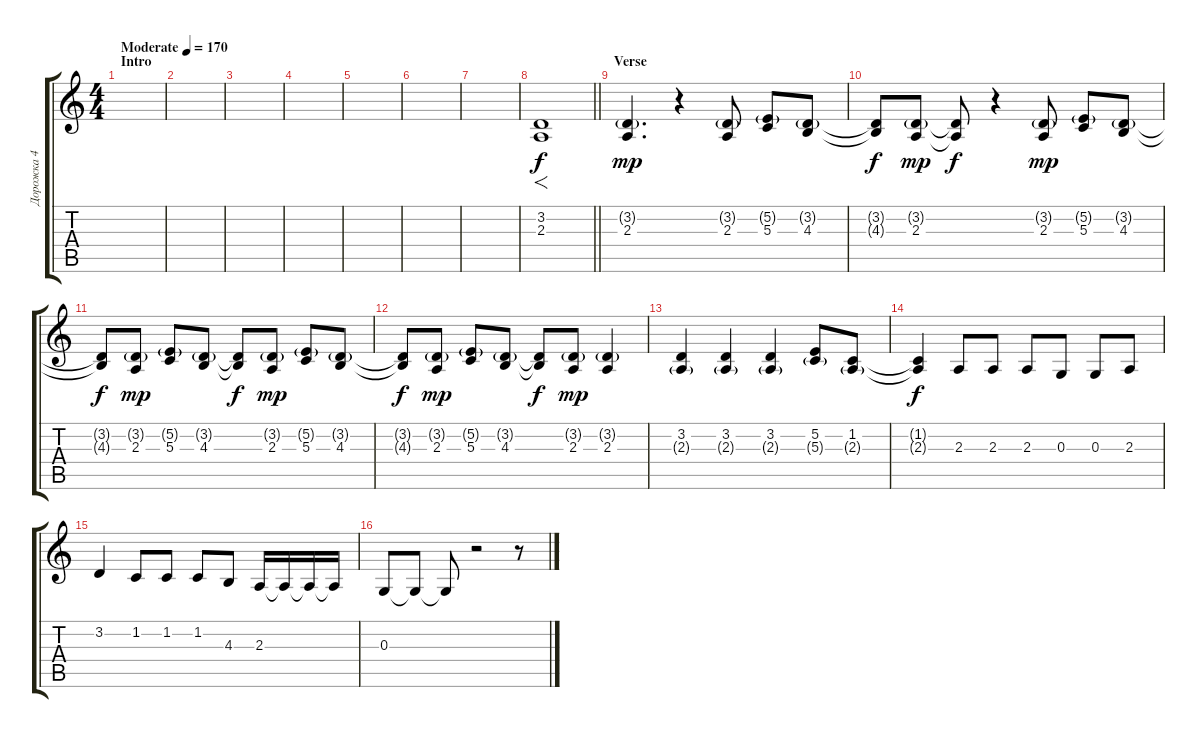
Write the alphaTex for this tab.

\track ("Дорожка 4" "Дорожка 4") {instrument altosax}
\staff {score tabs}
\tuning (E4 B3 G3 D3 A2 E2) {hide}
\ts (4 4)
\section ("" "Intro")
\tempo (170 "Moderate")
\clef g2
\ks c
|
|
|
|
|
|
|
\barLineRight lightlight
(3.2 2.3).1{f instrument seashore} |
\section ("" "Verse")
(3.2{g} 2.3).4{d dy mp instrument altosax} r.4 (3.2{g} 2.3).8 (5.2{g} 5.3).8 (3.2{g} 4.3).8 |
(3.2{t} 4.3{t}).8{dy f} (3.2{g} 2.3).8{dy mp} (3.2{t} 2.3{t}).8{dy f} r.4 (3.2{g} 2.3).8{dy mp} (5.2{g} 5.3).8 (3.2{g} 4.3).8 |
(3.2{t} 4.3{t}).8{dy f} (3.2{g} 2.3).8{dy mp} (5.2{g} 5.3).8 (3.2{g} 4.3).8 (3.2{t} 4.3{t}).8{dy f} (3.2{g} 2.3).8{dy mp} (5.2{g} 5.3).8 (3.2{g} 4.3).8 |
(3.2{t} 4.3{t}).8{dy f} (3.2{g} 2.3).8{dy mp} (5.2{g} 5.3).8 (3.2{g} 4.3).8 (3.2{t} 4.3{t}).8{dy f} (3.2{g} 2.3).8{dy mp} (3.2{g} 2.3).4 |
(3.2 2.3{g}).4 (3.2 2.3{g}).4 (3.2 2.3{g}).4 (5.2 5.3{g}).8 (1.2 2.3{g}).8 |
(1.2{t} 2.3{t}).4{dy f} 2.3.8 2.3.8 2.3.8 0.3.8 0.3.8 2.3.8 |
3.2.4 1.2.8 1.2.8 1.2.8 4.3.8 2.3.16 2.3{t}.16 2.3{t}.16 2.3{t}.16 |
0.3.8 0.3{t}.8 0.3{t}.8 r.2 r.8
